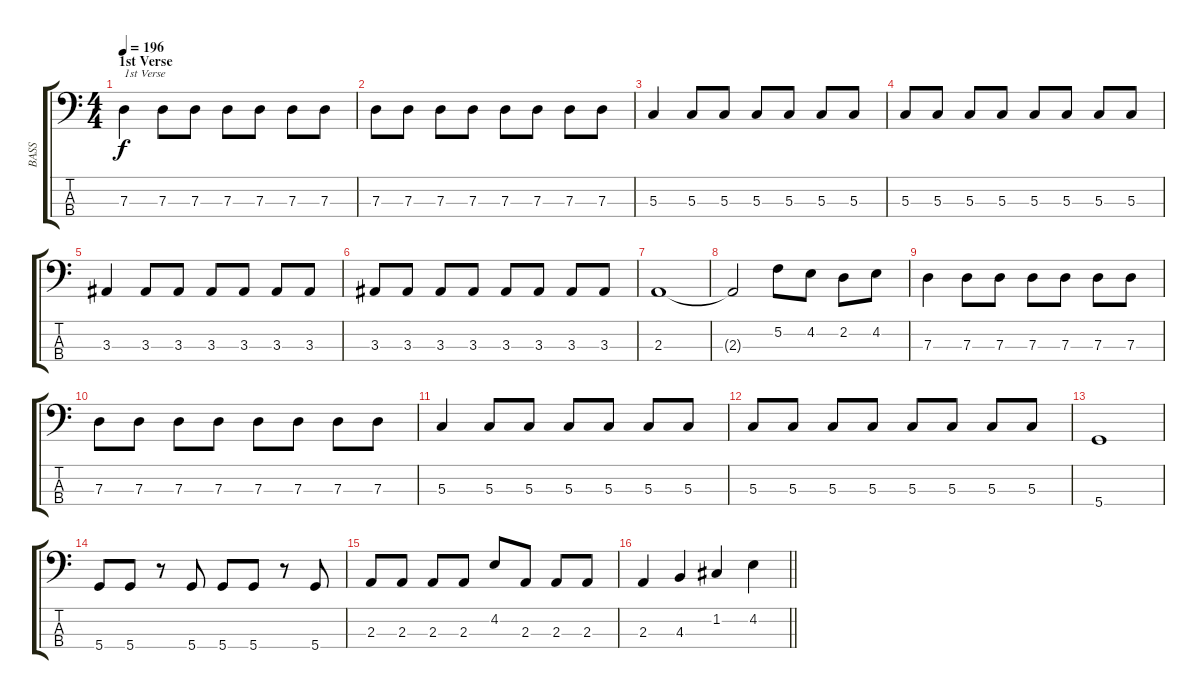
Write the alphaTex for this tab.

\track ("BASS" "BASS") {instrument electricbassfinger}
\staff {score tabs}
\tuning (F2 C2 G1 D1) {hide}
\ts (4 4)
\section ("" "1st Verse")
\tempo 196
\clef f4
\ks c
7.3.4{txt "1st Verse" dy f} 7.3.8 7.3.8 7.3.8 7.3.8 7.3.8 7.3.8 |
7.3.8 7.3.8 7.3.8 7.3.8 7.3.8 7.3.8 7.3.8 7.3.8 |
5.3.4 5.3.8 5.3.8 5.3.8 5.3.8 5.3.8 5.3.8 |
5.3.8 5.3.8 5.3.8 5.3.8 5.3.8 5.3.8 5.3.8 5.3.8 |
3.3.4 3.3.8 3.3.8 3.3.8 3.3.8 3.3.8 3.3.8 |
3.3.8 3.3.8 3.3.8 3.3.8 3.3.8 3.3.8 3.3.8 3.3.8 |
2.3.1 |
2.3{t}.2 5.2.8 4.2.8 2.2.8 4.2.8 |
7.3.4 7.3.8 7.3.8 7.3.8 7.3.8 7.3.8 7.3.8 |
7.3.8 7.3.8 7.3.8 7.3.8 7.3.8 7.3.8 7.3.8 7.3.8 |
5.3.4 5.3.8 5.3.8 5.3.8 5.3.8 5.3.8 5.3.8 |
5.3.8 5.3.8 5.3.8 5.3.8 5.3.8 5.3.8 5.3.8 5.3.8 |
5.4.1 |
5.4.8 5.4.8 r.8 5.4.8 5.4.8 5.4.8 r.8 5.4.8 |
2.3.8 2.3.8 2.3.8 2.3.8 4.2.8 2.3.8 2.3.8 2.3.8 |
\barLineRight lightlight
2.3.4 4.3.4 1.2.4 4.2.4
